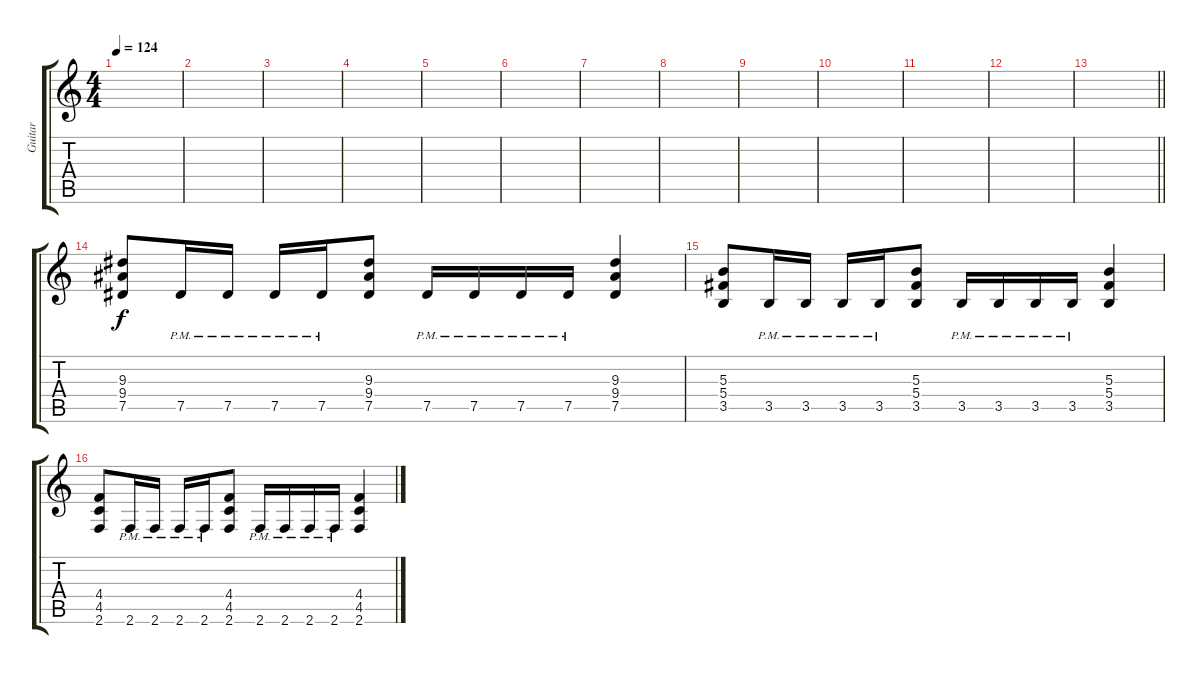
\track ("Guitar" "Guitar") {instrument distortionguitar}
\staff {score tabs}
\tuning (Eb4 Bb3 Gb3 Db3 Ab2 Eb2) {hide}
\ts (4 4)
\tempo 124
\clef g2
\ks c
|
|
|
|
|
|
|
|
|
|
|
|
\barLineRight lightlight
|
(9.3 9.4 7.5).8 7.5{pm}.16 7.5{pm}.16 7.5{pm}.16 7.5{pm}.16 (9.3 9.4 7.5).8 7.5{pm}.16 7.5{pm}.16 7.5{pm}.16 7.5{pm}.16 (9.3 9.4 7.5).4 |
(5.3 5.4 3.5).8 3.5{pm}.16 3.5{pm}.16 3.5{pm}.16 3.5{pm}.16 (5.3 5.4 3.5).8 3.5{pm}.16 3.5{pm}.16 3.5{pm}.16 3.5{pm}.16 (5.3 5.4 3.5).4 |
(4.4 4.5 2.6).8 2.6{pm}.16 2.6{pm}.16 2.6{pm}.16 2.6{pm}.16 (4.4 4.5 2.6).8 2.6{pm}.16 2.6{pm}.16 2.6{pm}.16 2.6{pm}.16 (4.4 4.5 2.6).4
